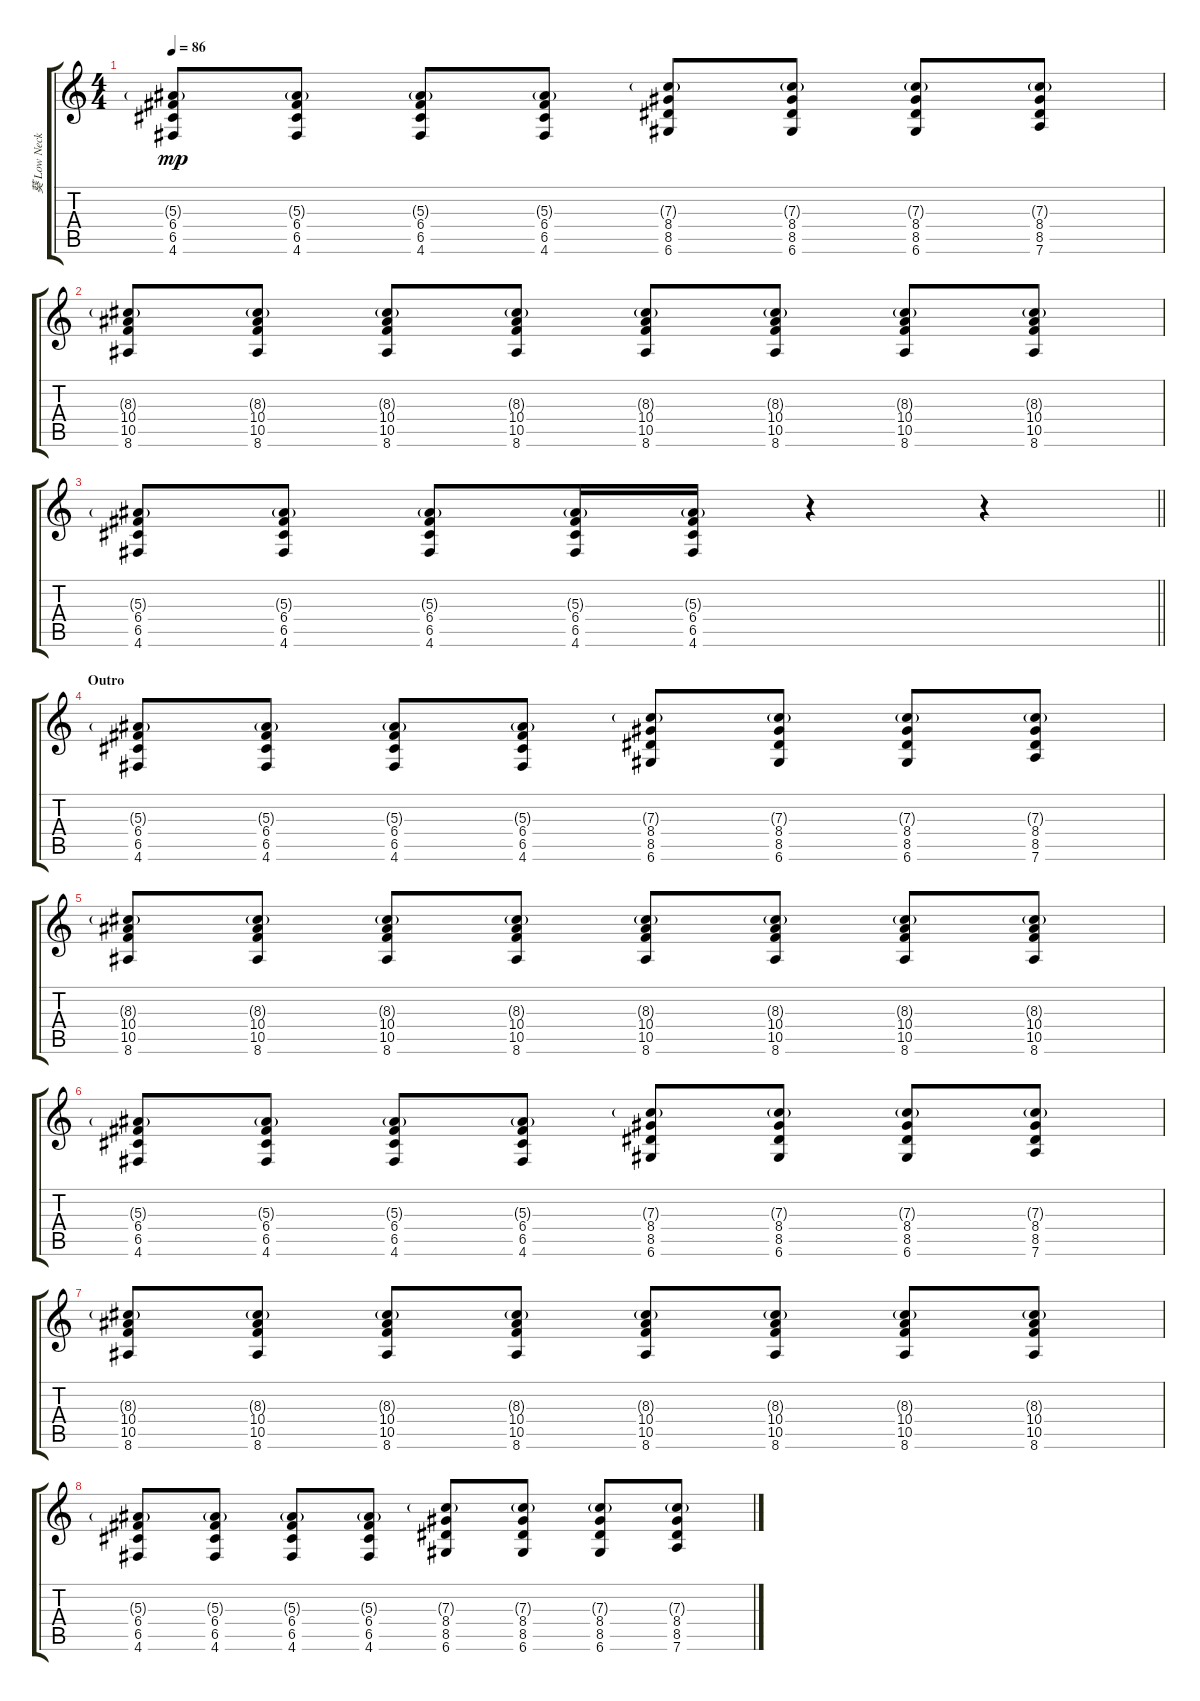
\track ("葵 Low Neck" "葵 Low Neck") {instrument overdrivenguitar}
\staff {score tabs}
\tuning (D4 A3 F3 C3 G2 D2) {hide}
\ts (4 4)
\tempo 86
\clef g2
\ks c
(5.3{g} 6.4 6.5 4.6).8{dy mp} (5.3{g} 6.4 6.5 4.6).8 (5.3{g} 6.4 6.5 4.6).8 (5.3{g} 6.4 6.5 4.6).8 (7.3{g} 8.4 8.5 6.6).8 (7.3{g} 8.4 8.5 6.6).8 (7.3{g} 8.4 8.5 6.6).8 (7.3{g} 8.4 8.5 7.6).8 |
(8.3{g} 10.4 10.5 8.6).8 (8.3{g} 10.4 10.5 8.6).8 (8.3{g} 10.4 10.5 8.6).8 (8.3{g} 10.4 10.5 8.6).8 (8.3{g} 10.4 10.5 8.6).8 (8.3{g} 10.4 10.5 8.6).8 (8.3{g} 10.4 10.5 8.6).8 (8.3{g} 10.4 10.5 8.6).8 |
\barLineRight lightlight
(5.3{g} 6.4 6.5 4.6).8 (5.3{g} 6.4 6.5 4.6).8 (5.3{g} 6.4 6.5 4.6).8 (5.3{g} 6.4 6.5 4.6).16 (5.3{g} 6.4 6.5 4.6).16 r.4 r.4 |
\section ("" "Outro")
(5.3{g} 6.4 6.5 4.6).8 (5.3{g} 6.4 6.5 4.6).8 (5.3{g} 6.4 6.5 4.6).8 (5.3{g} 6.4 6.5 4.6).8 (7.3{g} 8.4 8.5 6.6).8 (7.3{g} 8.4 8.5 6.6).8 (7.3{g} 8.4 8.5 6.6).8 (7.3{g} 8.4 8.5 7.6).8 |
(8.3{g} 10.4 10.5 8.6).8 (8.3{g} 10.4 10.5 8.6).8 (8.3{g} 10.4 10.5 8.6).8 (8.3{g} 10.4 10.5 8.6).8 (8.3{g} 10.4 10.5 8.6).8 (8.3{g} 10.4 10.5 8.6).8 (8.3{g} 10.4 10.5 8.6).8 (8.3{g} 10.4 10.5 8.6).8 |
(5.3{g} 6.4 6.5 4.6).8 (5.3{g} 6.4 6.5 4.6).8 (5.3{g} 6.4 6.5 4.6).8 (5.3{g} 6.4 6.5 4.6).8 (7.3{g} 8.4 8.5 6.6).8 (7.3{g} 8.4 8.5 6.6).8 (7.3{g} 8.4 8.5 6.6).8 (7.3{g} 8.4 8.5 7.6).8 |
(8.3{g} 10.4 10.5 8.6).8 (8.3{g} 10.4 10.5 8.6).8 (8.3{g} 10.4 10.5 8.6).8 (8.3{g} 10.4 10.5 8.6).8 (8.3{g} 10.4 10.5 8.6).8 (8.3{g} 10.4 10.5 8.6).8 (8.3{g} 10.4 10.5 8.6).8 (8.3{g} 10.4 10.5 8.6).8 |
(5.3{g} 6.4 6.5 4.6).8 (5.3{g} 6.4 6.5 4.6).8 (5.3{g} 6.4 6.5 4.6).8 (5.3{g} 6.4 6.5 4.6).8 (7.3{g} 8.4 8.5 6.6).8 (7.3{g} 8.4 8.5 6.6).8 (7.3{g} 8.4 8.5 6.6).8 (7.3{g} 8.4 8.5 7.6).8
